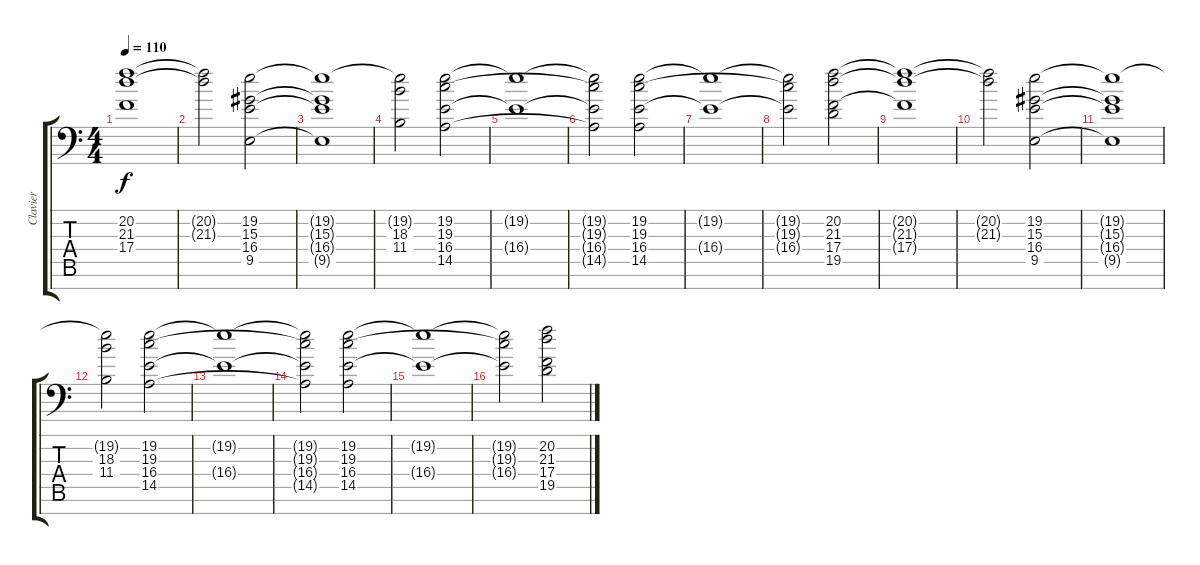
\track ("Clavier" "Clavier") {instrument pad2warm}
\staff {score tabs}
\tuning (D4 A3 F3 C3 G2 D2 A1) {hide}
\ts (4 4)
\tempo 110
\clef f4
\ks c
(20.2{t} 21.3{t} 17.4{t}).1{dy f} |
(20.2{t} 21.3{t}).2 (19.2 15.3 16.4 9.5).2 |
(19.2{t} 15.3{t} 16.4{t} 9.5{t}).1 |
(19.2{t} 18.3 11.4).2 (19.2 19.3 16.4 14.5).2 |
(19.2{t} 16.4{t}).1 |
(19.2{t} 19.3{t} 16.4{t} 14.5{t}).2 (19.2 19.3 16.4 14.5).2 |
(19.2{t} 16.4{t}).1 |
(19.2{t} 19.3{t} 16.4{t}).2 (20.2 21.3 17.4 19.5).2 |
(20.2{t} 21.3{t} 17.4{t}).1 |
(20.2{t} 21.3{t}).2 (19.2 15.3 16.4 9.5).2 |
(19.2{t} 15.3{t} 16.4{t} 9.5{t}).1 |
(19.2{t} 18.3 11.4).2 (19.2 19.3 16.4 14.5).2 |
(19.2{t} 16.4{t}).1 |
(19.2{t} 19.3{t} 16.4{t} 14.5{t}).2 (19.2 19.3 16.4 14.5).2 |
(19.2{t} 16.4{t}).1 |
(19.2{t} 19.3{t} 16.4{t}).2 (20.2 21.3 17.4 19.5).2
